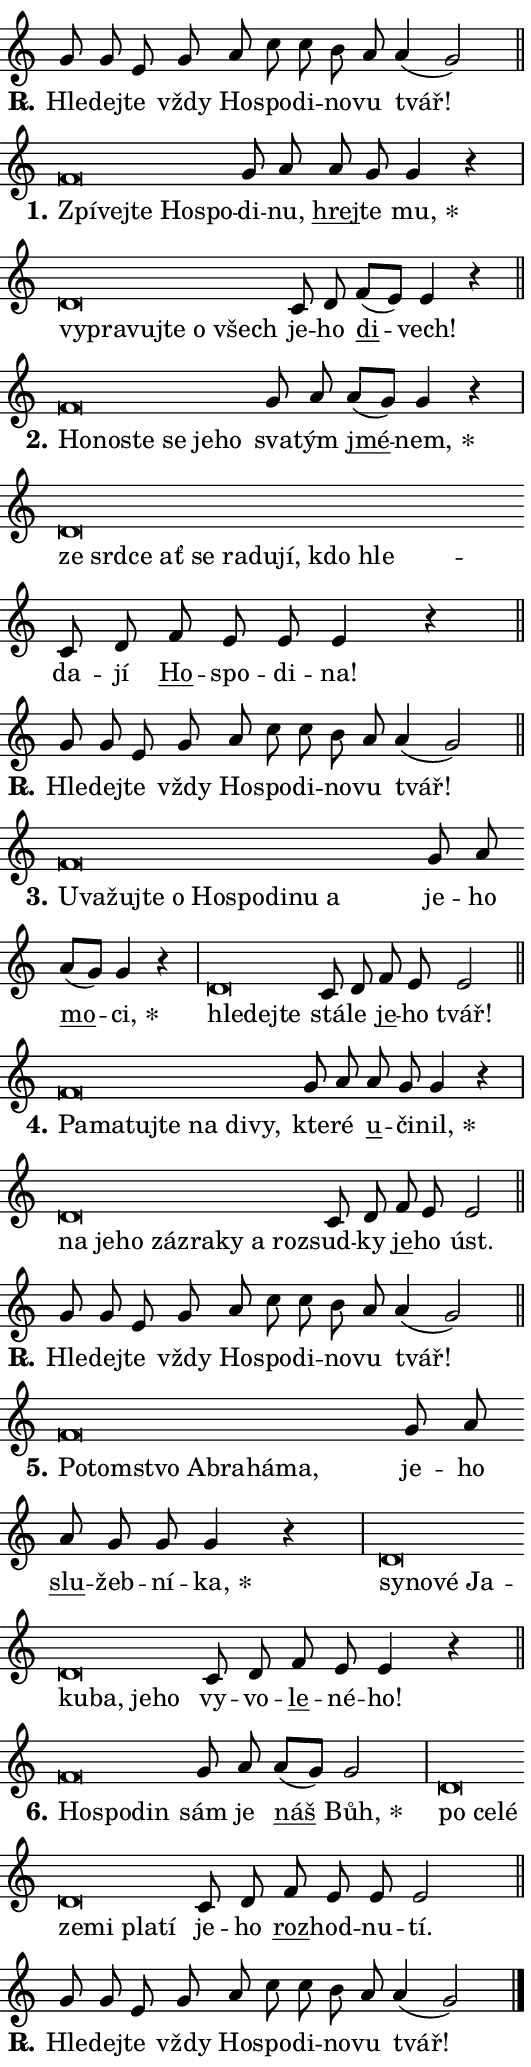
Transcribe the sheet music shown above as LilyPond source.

\version "2.24.0"
\header { tagline = "" }
\paper {
  indent = 0\cm
  top-margin = 0\cm
  right-margin = 0.13\cm % to fit lyric hyphens
  bottom-margin = 0\cm
  left-margin = 0\cm
  paper-width = 9\cm
  page-breaking = #ly:one-page-breaking
  system-system-spacing.basic-distance = #11
  score-system-spacing.basic-distance = #11
  ragged-last = ##f
}


%% Author: Thomas Morley
%% https://lists.gnu.org/archive/html/lilypond-user/2020-05/msg00002.html
#(define (line-position grob)
"Returns position of @var[grob} in current system:
   @code{'start}, if at first time-step
   @code{'end}, if at last time-step
   @code{'middle} otherwise
"
  (let* ((col (ly:item-get-column grob))
         (ln (ly:grob-object col 'left-neighbor))
         (rn (ly:grob-object col 'right-neighbor))
         (col-to-check-left (if (ly:grob? ln) ln col))
         (col-to-check-right (if (ly:grob? rn) rn col))
         (break-dir-left
           (and
             (ly:grob-property col-to-check-left 'non-musical #f)
             (ly:item-break-dir col-to-check-left)))
         (break-dir-right
           (and
             (ly:grob-property col-to-check-right 'non-musical #f)
             (ly:item-break-dir col-to-check-right))))
        (cond ((eqv? 1 break-dir-left) 'start)
              ((eqv? -1 break-dir-right) 'end)
              (else 'middle))))

#(define (tranparent-at-line-position vctor)
  (lambda (grob)
  "Relying on @code{line-position} select the relevant enry from @var{vctor}.
Used to determine transparency,"
    (case (line-position grob)
      ((end) (not (vector-ref vctor 0)))
      ((middle) (not (vector-ref vctor 1)))
      ((start) (not (vector-ref vctor 2))))))

noteHeadBreakVisibility =
#(define-music-function (break-visibility)(vector?)
"Makes @code{NoteHead}s transparent relying on @var{break-visibility}"
#{
  \override NoteHead.transparent =
    #(tranparent-at-line-position break-visibility)
#})

#(define delete-ledgers-for-transparent-note-heads
  (lambda (grob)
    "Reads whether a @code{NoteHead} is transparent.
If so this @code{NoteHead} is removed from @code{'note-heads} from
@var{grob}, which is supposed to be @code{LedgerLineSpanner}.
As a result ledgers are not printed for this @code{NoteHead}"
    (let* ((nhds-array (ly:grob-object grob 'note-heads))
           (nhds-list
             (if (ly:grob-array? nhds-array)
                 (ly:grob-array->list nhds-array)
                 '()))
           ;; Relies on the transparent-property being done before
           ;; Staff.LedgerLineSpanner.after-line-breaking is executed.
           ;; This is fragile ...
           (to-keep
             (remove
               (lambda (nhd)
                 (ly:grob-property nhd 'transparent #f))
               nhds-list)))
      ;; TODO find a better method to iterate over grob-arrays, similiar
      ;; to filter/remove etc for lists
      ;; For now rebuilt from scratch
      (set! (ly:grob-object grob 'note-heads)  '())
      (for-each
        (lambda (nhd)
          (ly:pointer-group-interface::add-grob grob 'note-heads nhd))
        to-keep))))

squashNotes = {
  \override NoteHead.X-extent = #'(-0.2 . 0.2)
  \override NoteHead.Y-extent = #'(-0.75 . 0)
  \override NoteHead.stencil =
    #(lambda (grob)
       (let ((pos (ly:grob-property grob 'staff-position)))
         (begin
           (if (< pos -7) (display "ERROR: Lower brevis then expected\n") (display ""))
           (if (<= pos -6) ly:text-interface::print ly:note-head::print))))
}
unSquashNotes = {
  \revert NoteHead.X-extent
  \revert NoteHead.Y-extent
  \revert NoteHead.stencil
}

hideNotes = \noteHeadBreakVisibility #begin-of-line-visible
unHideNotes = \noteHeadBreakVisibility #all-visible

% work-around for resetting accidentals
% https://lilypond.org/doc/v2.23/Documentation/notation/displaying-rhythms#unmetered-music
cadenzaMeasure = {
  \cadenzaOff
  \partial 1024 s1024
  \cadenzaOn
}

#(define-markup-command (accent layout props text) (markup?)
  "Underline accented syllable"
  (interpret-markup layout props
    #{\markup \override #'(offset . 4.3) \underline { #text }#}))

responsum = \markup \concat {
  "R" \hspace #-1.05 \path #0.1 #'((moveto 0 0.07) (lineto 0.9 0.8)) \hspace #0.05 "."
}

spaceSize = #0.6828661417322834 % exact space size for TeX Gyre Schola

\layout {
  \context {
    \Staff
    \remove "Time_signature_engraver"
    \override LedgerLineSpanner.after-line-breaking = #delete-ledgers-for-transparent-note-heads
  }
  \context {
    \Lyrics {
      \override LyricSpace.minimum-distance = \spaceSize
      \override LyricText.font-name = #"TeX Gyre Schola"
      \override LyricText.font-size = 1
      \override StanzaNumber.font-name = #"TeX Gyre Schola Bold"
      \override StanzaNumber.font-size = 1
    }
  }
  \context {
    \Score 
    \override NoteHead.text =
      #(lambda (grob) 
        (let ((pos (ly:grob-property grob 'staff-position)))
          #{\markup {
            \combine
              \halign #-0.55 \raise #(if (= pos -6) 0 0.5) \override #'(thickness . 2) \draw-line #'(3.2 . 0)
              \musicglyph "noteheads.sM1"
          }#}))
  }
}

% magnetic-lyrics.ily
%
%   written by
%     Jean Abou Samra <jean@abou-samra.fr>
%     Werner Lemberg <wl@gnu.org>
%
%   adapted by
%     Jiri Hon <jiri.hon@gmail.com>
%
% Version 2022-Apr-15

% https://www.mail-archive.com/lilypond-user@gnu.org/msg149350.html

#(define (Left_hyphen_pointer_engraver context)
   "Collect syllable-hyphen-syllable occurrences in lyrics and store
them in properties.  This engraver only looks to the left.  For
example, if the lyrics input is @code{foo -- bar}, it does the
following.

@itemize @bullet
@item
Set the @code{text} property of the @code{LyricHyphen} grob between
@q{foo} and @q{bar} to @code{foo}.

@item
Set the @code{left-hyphen} property of the @code{LyricText} grob with
text @q{foo} to the @code{LyricHyphen} grob between @q{foo} and
@q{bar}.
@end itemize

Use this auxiliary engraver in combination with the
@code{lyric-@/text::@/apply-@/magnetic-@/offset!} hook."
   (let ((hyphen #f)
         (text #f))
     (make-engraver
      (acknowledgers
       ((lyric-syllable-interface engraver grob source-engraver)
        (set! text grob)))
      (end-acknowledgers
       ((lyric-hyphen-interface engraver grob source-engraver)
        ;(when (not (grob::has-interface grob 'lyric-space-interface))
          (set! hyphen grob)));)
      ((stop-translation-timestep engraver)
       (when (and text hyphen)
         (ly:grob-set-object! text 'left-hyphen hyphen))
       (set! text #f)
       (set! hyphen #f)))))

#(define (lyric-text::apply-magnetic-offset! grob)
   "If the space between two syllables is less than the value in
property @code{LyricText@/.details@/.squash-threshold}, move the right
syllable to the left so that it gets concatenated with the left
syllable.

Use this function as a hook for
@code{LyricText@/.after-@/line-@/breaking} if the
@code{Left_@/hyphen_@/pointer_@/engraver} is active."
   (let ((hyphen (ly:grob-object grob 'left-hyphen #f)))
     (when hyphen
       (let ((left-text (ly:spanner-bound hyphen LEFT)))
         (when (grob::has-interface left-text 'lyric-syllable-interface)
           (let* ((common (ly:grob-common-refpoint grob left-text X))
                  (this-x-ext (ly:grob-extent grob common X))
                  (left-x-ext
                   (begin
                     ;; Trigger magnetism for left-text.
                     (ly:grob-property left-text 'after-line-breaking)
                     (ly:grob-extent left-text common X)))
                  ;; `delta` is the gap width between two syllables.
                  (delta (- (interval-start this-x-ext)
                            (interval-end left-x-ext)))
                  (details (ly:grob-property grob 'details))
                  (threshold (assoc-get 'squash-threshold details 0.2)))
             (when (< delta threshold)
               (let* (;; We have to manipulate the input text so that
                      ;; ligatures crossing syllable boundaries are not
                      ;; disabled.  For languages based on the Latin
                      ;; script this is essentially a beautification.
                      ;; However, for non-Western scripts it can be a
                      ;; necessity.
                      (lt (ly:grob-property left-text 'text))
                      (rt (ly:grob-property grob 'text))
                      (is-space (grob::has-interface hyphen 'lyric-space-interface))
                      (space (if is-space " " ""))
                      (extra-delta (if is-space spaceSize 0))
                      ;; Append new syllable.
                      (ltrt-space (if (and (string? lt) (string? rt))
                                (string-append lt space rt)
                                (make-concat-markup (list lt space rt))))
                      ;; Right-align `ltrt` to the right side.
                      (ltrt-space-markup (grob-interpret-markup
                               grob
                               (make-translate-markup
                                (cons (interval-length this-x-ext) 0)
                                (make-right-align-markup ltrt-space)))))
                 (begin
                   ;; Don't print `left-text`.
                   (ly:grob-set-property! left-text 'stencil #f)
                   ;; Set text and stencil (which holds all collected
                   ;; syllables so far) and shift it to the left.
                   (ly:grob-set-property! grob 'text ltrt-space)
                   (ly:grob-set-property! grob 'stencil ltrt-space-markup)
                   (ly:grob-translate-axis! grob (- (- delta extra-delta)) X))))))))))


#(define (lyric-hyphen::displace-bounds-first grob)
   ;; Make very sure this callback isn't triggered too early.
   (let ((left (ly:spanner-bound grob LEFT))
         (right (ly:spanner-bound grob RIGHT)))
     (ly:grob-property left 'after-line-breaking)
     (ly:grob-property right 'after-line-breaking)
     (ly:lyric-hyphen::print grob)))

squashThreshold = #0.4

\layout {
  \context {
    \Lyrics
    \consists #Left_hyphen_pointer_engraver
    \override LyricText.after-line-breaking =
      #lyric-text::apply-magnetic-offset!
    \override LyricHyphen.stencil = #lyric-hyphen::displace-bounds-first
    \override LyricText.details.squash-threshold = \squashThreshold
    \override LyricHyphen.minimum-distance = 0
    \override LyricHyphen.minimum-length = \squashThreshold
  }
}

squashText = \override LyricText.details.squash-threshold = 9999
unSquashText = \override LyricText.details.squash-threshold = \squashThreshold

leftText = \override LyricText.self-alignment-X = #LEFT
unLeftText = \revert LyricText.self-alignment-X

starOffset = #(lambda (grob) 
                (let ((x_offset (ly:self-alignment-interface::aligned-on-x-parent grob)))
                  (if (= x_offset 0) 0 (+ x_offset 1.2))))

star = #(define-music-function (syllable)(string?)
"Append star separator at the end of a syllable"
#{
  \once \override LyricText.X-offset = #starOffset
  \lyricmode { \markup {
    #syllable
    \override #'((font-name . "TeX Gyre Schola Bold")) \hspace #0.2 \lower #0.65 \larger "*"
  } }
#})

starAccent = #(define-music-function (syllable)(string?)
"Append star separator at the end of a syllable and make accent"
#{
  \once \override LyricText.X-offset = #starOffset
  \lyricmode { \markup {
    \accent #syllable
    \override #'((font-name . "TeX Gyre Schola Bold")) \hspace #0.2 \lower #0.65 \larger "*"
  } }
#})

breath = #(define-music-function (syllable)(string?)
"Append breathing indicator at the end of a syllable"
#{
  \lyricmode { \markup { #syllable "+" } }
#})

optionalBreath = #(define-music-function (syllable)(string?)
"Append optional breathing indicator at the end of a syllable"
#{
  \lyricmode { \markup { #syllable "(+)" } }
#})


\score {
    <<
        \new Voice = "melody" { \cadenzaOn \key c \major \relative { g'8 g e g \bar "" a c c \bar "" b a a4( g2) \cadenzaMeasure \bar "||" \break } }
        \new Lyrics \lyricsto "melody" { \lyricmode { \set stanza = \responsum
Hle -- dej -- te vždy Ho -- spo -- di -- no -- vu tvář! } }
    >>
    \layout {}
}

\score {
    <<
        \new Voice = "melody" { \cadenzaOn \key c \major \relative { \squashNotes f'\breve*1/16 \hideNotes \breve*1/16 \bar "" \breve*1/16 \bar "" \breve*1/16 \breve*1/16 \bar "" \unHideNotes \unSquashNotes g8 a \bar "" a g g4 r \cadenzaMeasure \bar "|" \squashNotes d\breve*1/16 \hideNotes \breve*1/16 \bar "" \breve*1/16 \bar "" \breve*1/16 \bar "" \breve*1/16 \breve*1/16 \bar "" \unHideNotes \unSquashNotes c8 d \bar "" f[( e)] e4 r \cadenzaMeasure \bar "||" \break } }
        \new Lyrics \lyricsto "melody" { \lyricmode { \set stanza = "1."
\leftText Zpí -- \squashText vej -- te Ho -- spo -- \unLeftText \unSquashText di -- nu, \markup \accent hrej -- te \star mu, \leftText vy -- \squashText pra -- vuj -- te o všech \unLeftText \unSquashText je -- ho \markup \accent di -- vech! } }
    >>
    \layout {}
}

\score {
    <<
        \new Voice = "melody" { \cadenzaOn \key c \major \relative { \squashNotes f'\breve*1/16 \hideNotes \breve*1/16 \bar "" \breve*1/16 \bar "" \breve*1/16 \bar "" \breve*1/16 \breve*1/16 \bar "" \unHideNotes \unSquashNotes g8 a \bar "" a[( g)] g4 r \cadenzaMeasure \bar "|" \squashNotes d\breve*1/16 \hideNotes \breve*1/16 \bar "" \breve*1/16 \bar "" \breve*1/16 \bar "" \breve*1/16 \bar "" \breve*1/16 \bar "" \breve*1/16 \bar "" \breve*1/16 \bar "" \breve*1/16 \breve*1/16 \bar "" \unHideNotes \unSquashNotes c8 d \bar "" f e e e4 r \cadenzaMeasure \bar "||" \break } }
        \new Lyrics \lyricsto "melody" { \lyricmode { \set stanza = "2."
\leftText Ho -- \squashText no -- ste se je -- ho \unLeftText \unSquashText sva -- tým \markup \accent jmé -- \star nem, \leftText ze \squashText srd -- ce ať se ra -- du -- jí, kdo hle -- \unLeftText \unSquashText da -- jí \markup \accent Ho -- spo -- di -- na! } }
    >>
    \layout {}
}

\score {
    <<
        \new Voice = "melody" { \cadenzaOn \key c \major \relative { g'8 g e g \bar "" a c c \bar "" b a a4( g2) \cadenzaMeasure \bar "||" \break } }
        \new Lyrics \lyricsto "melody" { \lyricmode { \set stanza = \responsum
Hle -- dej -- te vždy Ho -- spo -- di -- no -- vu tvář! } }
    >>
    \layout {}
}

\score {
    <<
        \new Voice = "melody" { \cadenzaOn \key c \major \relative { \squashNotes f'\breve*1/16 \hideNotes \breve*1/16 \bar "" \breve*1/16 \bar "" \breve*1/16 \bar "" \breve*1/16 \bar "" \breve*1/16 \bar "" \breve*1/16 \bar "" \breve*1/16 \bar "" \breve*1/16 \breve*1/16 \bar "" \unHideNotes \unSquashNotes g8 a \bar "" a[( g)] g4 r \cadenzaMeasure \bar "|" \squashNotes d\breve*1/16 \hideNotes \breve*1/16 \breve*1/16 \bar "" \unHideNotes \unSquashNotes c8 d \bar "" f e e2 \cadenzaMeasure \bar "||" \break } }
        \new Lyrics \lyricsto "melody" { \lyricmode { \set stanza = "3."
\leftText U -- \squashText va -- žuj -- te o Ho -- spo -- di -- nu a \unLeftText \unSquashText je -- ho \markup \accent mo -- \star ci, \leftText hle -- \squashText dej -- te \unLeftText \unSquashText stá -- le \markup \accent je -- ho tvář! } }
    >>
    \layout {}
}

\score {
    <<
        \new Voice = "melody" { \cadenzaOn \key c \major \relative { \squashNotes f'\breve*1/16 \hideNotes \breve*1/16 \bar "" \breve*1/16 \bar "" \breve*1/16 \bar "" \breve*1/16 \bar "" \breve*1/16 \breve*1/16 \bar "" \unHideNotes \unSquashNotes g8 a \bar "" a g g4 r \cadenzaMeasure \bar "|" \squashNotes d\breve*1/16 \hideNotes \breve*1/16 \bar "" \breve*1/16 \bar "" \breve*1/16 \bar "" \breve*1/16 \bar "" \breve*1/16 \bar "" \breve*1/16 \breve*1/16 \bar "" \unHideNotes \unSquashNotes c8 d \bar "" f e e2 \cadenzaMeasure \bar "||" \break } }
        \new Lyrics \lyricsto "melody" { \lyricmode { \set stanza = "4."
\leftText Pa -- \squashText ma -- tuj -- te na di -- vy, \unLeftText \unSquashText kte -- ré \markup \accent u -- či -- \star nil, \leftText na \squashText je -- ho zá -- zra -- ky a roz -- \unLeftText \unSquashText sud -- ky \markup \accent je -- ho úst. } }
    >>
    \layout {}
}

\score {
    <<
        \new Voice = "melody" { \cadenzaOn \key c \major \relative { g'8 g e g \bar "" a c c \bar "" b a a4( g2) \cadenzaMeasure \bar "||" \break } }
        \new Lyrics \lyricsto "melody" { \lyricmode { \set stanza = \responsum
Hle -- dej -- te vždy Ho -- spo -- di -- no -- vu tvář! } }
    >>
    \layout {}
}

\score {
    <<
        \new Voice = "melody" { \cadenzaOn \key c \major \relative { \squashNotes f'\breve*1/16 \hideNotes \breve*1/16 \bar "" \breve*1/16 \bar "" \breve*1/16 \bar "" \breve*1/16 \bar "" \breve*1/16 \breve*1/16 \bar "" \unHideNotes \unSquashNotes g8 a \bar "" a g g g4 r \cadenzaMeasure \bar "|" \squashNotes d\breve*1/16 \hideNotes \breve*1/16 \bar "" \breve*1/16 \bar "" \breve*1/16 \bar "" \breve*1/16 \bar "" \breve*1/16 \bar "" \breve*1/16 \breve*1/16 \bar "" \unHideNotes \unSquashNotes c8 d \bar "" f e e4 r \cadenzaMeasure \bar "||" \break } }
        \new Lyrics \lyricsto "melody" { \lyricmode { \set stanza = "5."
\leftText Po -- \squashText tom -- stvo Ab -- ra -- há -- ma, \unLeftText \unSquashText je -- ho \markup \accent slu -- žeb -- ní -- \star ka, \leftText sy -- \squashText no -- vé Ja -- ku -- ba, je -- ho \unLeftText \unSquashText vy -- vo -- \markup \accent le -- né -- ho! } }
    >>
    \layout {}
}

\score {
    <<
        \new Voice = "melody" { \cadenzaOn \key c \major \relative { \squashNotes f'\breve*1/16 \hideNotes \breve*1/16 \breve*1/16 \bar "" \unHideNotes \unSquashNotes g8 a \bar "" a[( g)] g2 \cadenzaMeasure \bar "|" \squashNotes d\breve*1/16 \hideNotes \breve*1/16 \bar "" \breve*1/16 \bar "" \breve*1/16 \bar "" \breve*1/16 \bar "" \breve*1/16 \breve*1/16 \bar "" \unHideNotes \unSquashNotes c8 d \bar "" f e e e2 \cadenzaMeasure \bar "||" \break } }
        \new Lyrics \lyricsto "melody" { \lyricmode { \set stanza = "6."
\leftText Ho -- \squashText spo -- din \unLeftText \unSquashText sám je \markup \accent náš \star Bůh, \leftText po \squashText ce -- lé ze -- mi pla -- tí \unLeftText \unSquashText je -- ho \markup \accent roz -- hod -- nu -- tí. } }
    >>
    \layout {}
}

\score {
    <<
        \new Voice = "melody" { \cadenzaOn \key c \major \relative { g'8 g e g \bar "" a c c \bar "" b a a4( g2) \cadenzaMeasure \bar "||" \break } \bar "|." }
        \new Lyrics \lyricsto "melody" { \lyricmode { \set stanza = \responsum
Hle -- dej -- te vždy Ho -- spo -- di -- no -- vu tvář! } }
    >>
    \layout {}
}
